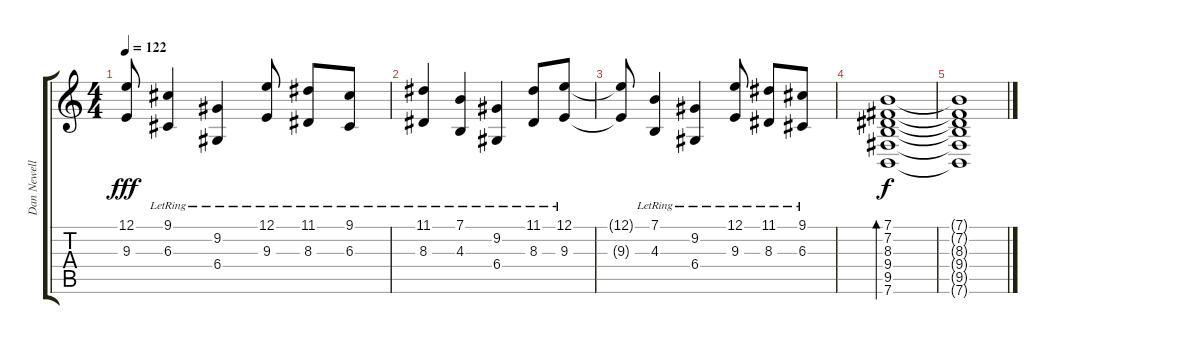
\track ("Dan Newell" "Dan Newell") {instrument acousticgrandpiano}
\staff {score tabs}
\tuning (E4 B3 G3 D3 A2 E2) {hide}
\ts (4 4)
\tempo 122
\clef g2
\ks c
(12.1{t} 9.3{t}).8{dy fff} (9.1{lr} 6.3{lr}).4 (9.2{lr} 6.4{lr}).4 (12.1{lr} 9.3{lr}).8 (11.1{lr} 8.3{lr}).8 (9.1{lr} 6.3{lr}).8 |
(11.1{lr} 8.3{lr}).4 (7.1{lr} 4.3{lr}).4 (9.2{lr} 6.4{lr}).4 (11.1{lr} 8.3{lr}).8 (12.1{lr} 9.3{lr}).8 |
(12.1{t} 9.3{t}).8 (7.1{lr} 4.3{lr}).4 (9.2{lr} 6.4{lr}).4 (12.1{lr} 9.3{lr}).8 (11.1{lr} 8.3{lr}).8 (9.1{lr} 6.3{lr}).8 |
(7.1 7.2 8.3 9.4 9.5 7.6).1{bd 240 dy f} |
(7.1{t} 7.2{t} 8.3{t} 9.4{t} 9.5{t} 7.6{t}).1
